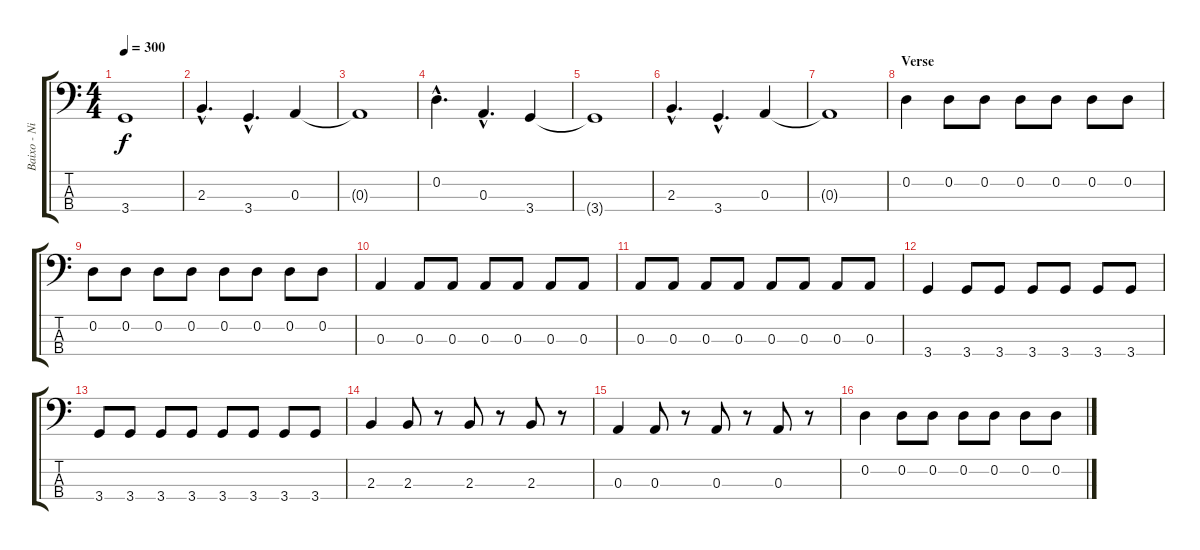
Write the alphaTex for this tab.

\track ("Baixo - Nikola" "Baixo - Ni") {instrument electricbasspick}
\staff {score tabs}
\tuning (G2 D2 A1 E1) {hide}
\ts (4 4)
\tempo 300
\clef f4
\ks c
3.4{t}.1{dy f} |
2.3{hac}.4{d} 3.4{hac}.4{d} 0.3.4 |
0.3{t}.1 |
0.2{hac}.4{d} 0.3{hac}.4{d} 3.4.4 |
3.4{t}.1 |
2.3{hac}.4{d} 3.4{hac}.4{d} 0.3.4 |
0.3{t}.1 |
\section ("" "Verse")
0.2.4 0.2.8 0.2.8 0.2.8 0.2.8 0.2.8 0.2.8 |
0.2.8 0.2.8 0.2.8 0.2.8 0.2.8 0.2.8 0.2.8 0.2.8 |
0.3.4 0.3.8 0.3.8 0.3.8 0.3.8 0.3.8 0.3.8 |
0.3.8 0.3.8 0.3.8 0.3.8 0.3.8 0.3.8 0.3.8 0.3.8 |
3.4.4 3.4.8 3.4.8 3.4.8 3.4.8 3.4.8 3.4.8 |
3.4.8 3.4.8 3.4.8 3.4.8 3.4.8 3.4.8 3.4.8 3.4.8 |
2.3.4 2.3.8 r.8 2.3.8 r.8 2.3.8 r.8 |
0.3.4 0.3.8 r.8 0.3.8 r.8 0.3.8 r.8 |
0.2.4 0.2.8 0.2.8 0.2.8 0.2.8 0.2.8 0.2.8
